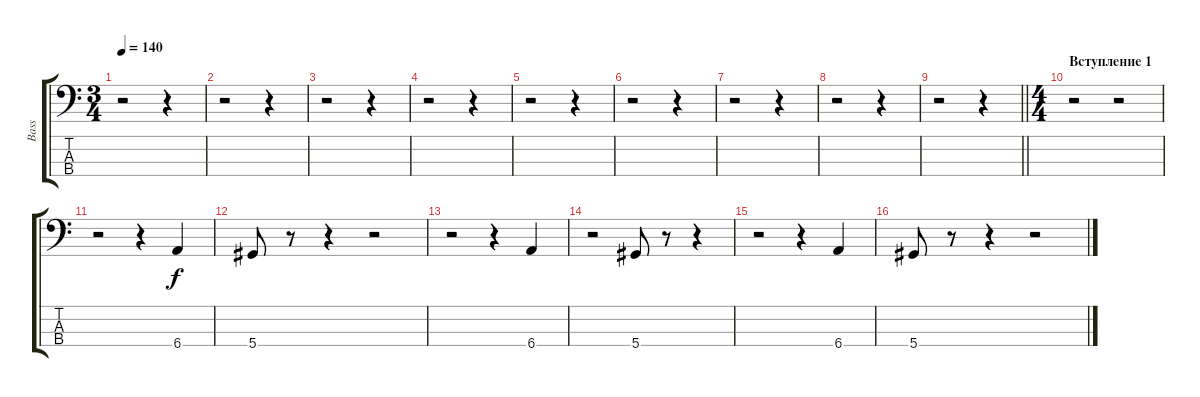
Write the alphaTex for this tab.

\track ("Bass" "Bass") {instrument electricbassfinger}
\staff {score tabs}
\tuning (Gb2 Db2 Ab1 Eb1) {hide}
\ts (3 4)
\tempo 140
\clef f4
\ks c
r.2{dy f} r.4 |
r.2 r.4 |
r.2 r.4 |
r.2 r.4 |
r.2 r.4 |
r.2 r.4 |
r.2 r.4 |
r.2 r.4 |
\barLineRight lightlight
r.2 r.4 |
\ts (4 4)
\section ("" "Вступление 1")
r.2 r.2 |
r.2 r.4 6.4.4 |
5.4.8 r.8 r.4 r.2 |
r.2 r.4 6.4.4 |
r.2 5.4.8 r.8 r.4 |
r.2 r.4 6.4.4 |
5.4.8 r.8 r.4 r.2
